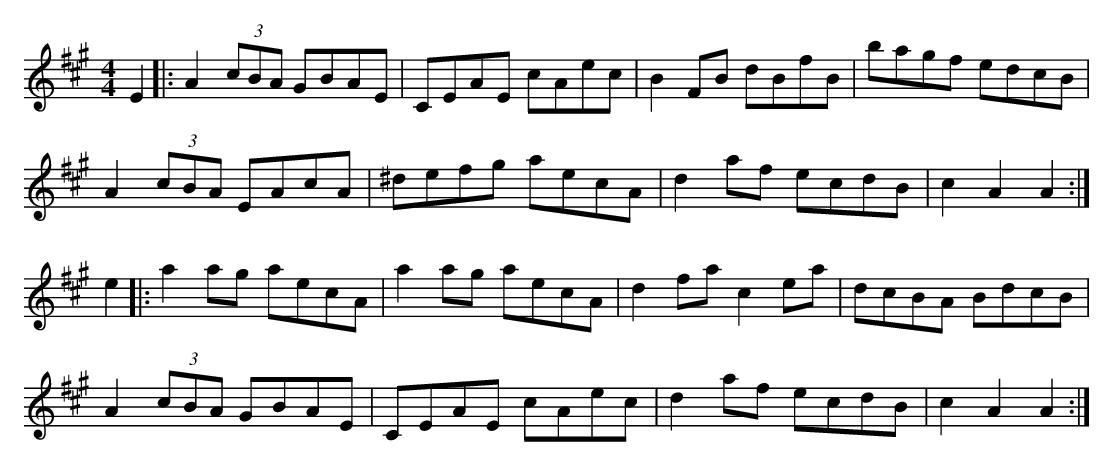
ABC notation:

X:1
M:4/4
K:A
E2|:A2 (3cBA GBAE|CEAE cAec|B2 FB dBfB|bagf edcB|
A2 (3cBA EAcA|^defg aecA|d2 af ecdB|c2 A2 A2:|
e2|:a2 ag aecA|a2 ag aecA|d2 fa c2 ea|dcBA BdcB|
A2 (3cBA GBAE|CEAE cAec|d2 af ecdB|c2 A2 A2:|
